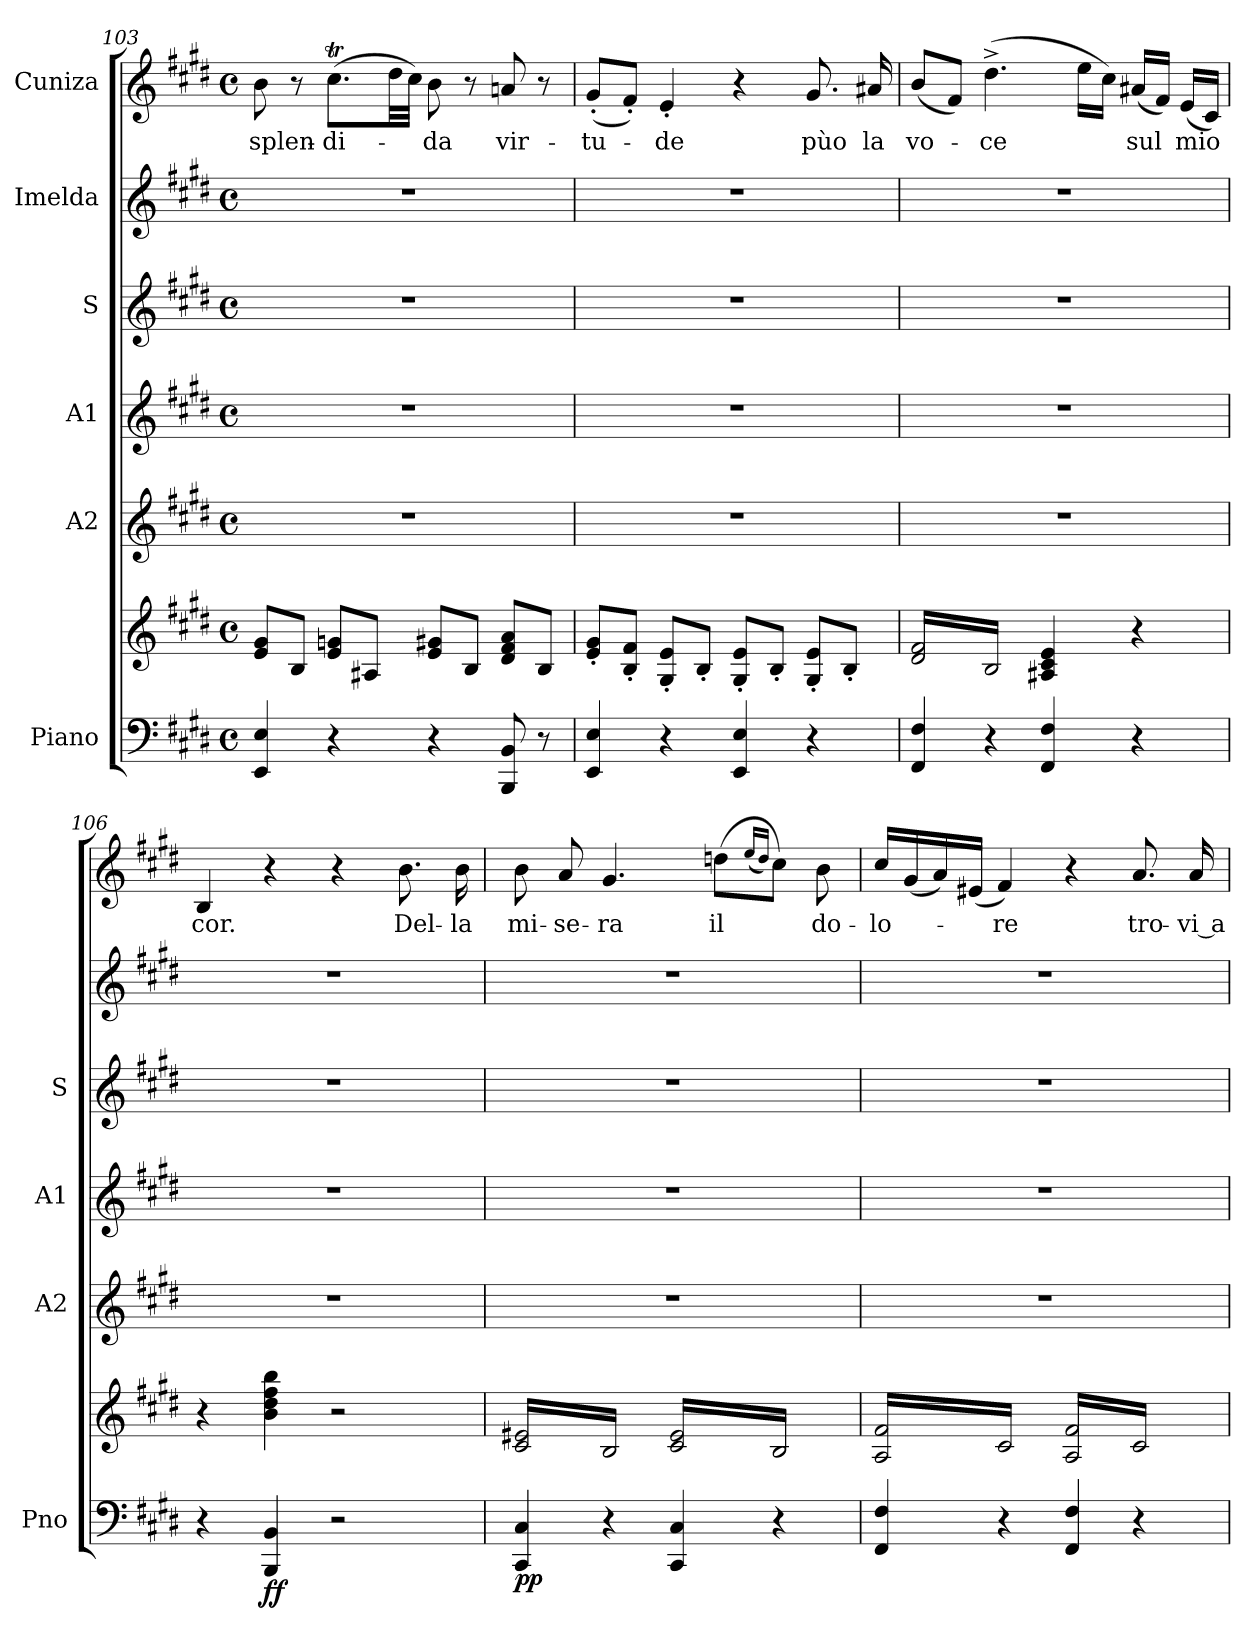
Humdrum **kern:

**kern	**kern	**dynam	**kern	**kern	**kern	**kern	**kern	**text
*part6	*part6	*part6	*part5	*part4	*part3	*part2	*part1	*part1
*staff7	*staff6	*staff6/7	*staff5	*staff4	*staff3	*staff2	*staff1	*staff1
*I"Piano	*	*	*I"A2	*I"A1	*I"S	*I"Imelda	*I"Cuniza	*
*I'Pno	*	*	*I'A2	*I'A1	*I'S	*	*	*
*clefF4	*clefG2	*	*clefG2	*clefG2	*clefG2	*clefG2	*clefG2	*
*k[f#c#g#d#]	*k[f#c#g#d#]	*	*k[f#c#g#d#]	*k[f#c#g#d#]	*k[f#c#g#d#]	*k[f#c#g#d#]	*k[f#c#g#d#]	*
*M4/4	*M4/4	*	*M4/4	*M4/4	*M4/4	*M4/4	*M4/4	*
*met(c)	*met(c)	*	*met(c)	*met(c)	*met(c)	*met(c)	*met(c)	*
=103	=103	=103	=103	=103	=103	=103	=103	=103
4EE/ 4E/	8e/ 8g#/L	.	1r	1r	1r	1r	8b\	splen-
.	8B/J	.	.	.	.	.	8r	.
4r	8e/ 8gn/L	.	.	.	.	.	(8.cc#T\L	-di-
.	8A#X/J	.	.	.	.	.	.	.
.	.	.	.	.	.	.	32dd#\LL	.
.	.	.	.	.	.	.	32cc#\JJJ)	.
4r	8e/ 8g#X/L	.	.	.	.	.	8b\	-da
.	8B/J	.	.	.	.	.	8r	.
8BBB/ 8BB/	8d#/ 8f#/ 8a/L	.	.	.	.	.	8an/	vir-
8r	8B/J	.	.	.	.	.	8r	.
=104	=104	=104	=104	=104	=104	=104	=104	=104
4EE/ 4E/	8e/' 8g#/'L	.	1r	1r	1r	1r	(8g#'/L	-tu-
.	8B/' 8f#/'J	.	.	.	.	.	8f#'/J)	.
4r	8G#/' 8e/'L	.	.	.	.	.	4e'/	-de
.	8B'/J	.	.	.	.	.	.	.
4EE/ 4E/	8G#/' 8e/'L	.	.	.	.	.	4r	.
.	8B'/J	.	.	.	.	.	.	.
4r	8G#/' 8e/'L	.	.	.	.	.	8.g#/	pùo
.	8B'/J	.	.	.	.	.	.	.
.	.	.	.	.	.	.	16a#X/	la
=105	=105	=105	=105	=105	=105	=105	=105	=105
*	*tremolo	*	*	*	*	*	*	*
4FF#/ 4F#/	16d#/ 16f#/LL	.	1r	1r	1r	1r	(8b/L	vo-
.	16B/	.	.	.	.	.	.	.
.	16d#/ 16f#/	.	.	.	.	.	8f#/J)	.
.	16B/	.	.	.	.	.	.	.
4r	16d#/ 16f#/	.	.	.	.	.	(4.dd#^\	-ce
.	16B/	.	.	.	.	.	.	.
.	16d#/ 16f#/	.	.	.	.	.	.	.
.	16B/JJ	.	.	.	.	.	.	.
*	*Xtremolo	*	*	*	*	*	*	*
4FF#/ 4F#/	4A#X/ 4c#/ 4e/	.	.	.	.	.	.	.
.	.	.	.	.	.	.	.	.
.	.	.	.	.	.	.	16ee\LL	.
.	.	.	.	.	.	.	16cc#\JJ)	.
4r	4r	.	.	.	.	.	(16a#X/LL	sul
.	.	.	.	.	.	.	16f#/JJ)	.
.	.	.	.	.	.	.	(16e/LL	mio
.	.	.	.	.	.	.	16c#/JJ)	.
!!LO:LB:g=z
=106	=106	=106	=106	=106	=106	=106	=106	=106
4r	4r	.	1r	1r	1r	1r	4B/	cor.
!	!	!LO:DY:b=2	!	!	!	!	!	!
!	!	!LO:DY:n=1:b	!	!	!	!	!	!
4BBB/ 4BB/	4b\ 4dd#\ 4ff#\ 4bb\	f f	.	.	.	.	4r	.
2r	2r	.	.	.	.	.	4r	.
.	.	.	.	.	.	.	8.b\	Del-
.	.	.	.	.	.	.	16b\	-la
=107	=107	=107	=107	=107	=107	=107	=107	=107
!	!	!LO:DY:b=2	!	!	!	!	!	!
!	!	!LO:DY:n=1:b	!	!	!	!	!	!
*	*tremolo	*	*	*	*	*	*	*
4CC#/ 4C#/	16c#/ 16e#X/LL	p p	1r	1r	1r	1r	8b\	mi-
.	16B/	.	.	.	.	.	.	.
.	16c#/ 16e#X/	.	.	.	.	.	8a/	-se-
.	16B/	.	.	.	.	.	.	.
4r	16c#/ 16e#X/	.	.	.	.	.	4.g#/	-ra
.	16B/	.	.	.	.	.	.	.
.	16c#/ 16e#X/	.	.	.	.	.	.	.
.	16B/JJ	.	.	.	.	.	.	.
4CC#/ 4C#/	16c#/ 16e#/LL	.	.	.	.	.	.	.
.	16B/	.	.	.	.	.	.	.
.	16c#/ 16e#/	.	.	.	.	.	(8ddn\L	il
.	16B/	.	.	.	.	.	.	.
.	.	.	.	.	.	.	(16qee/LL	.
.	.	.	.	.	.	.	16qdd/JJ)	.
4r	16c#/ 16e#/	.	.	.	.	.	8cc#\J)	.
.	16B/	.	.	.	.	.	.	.
.	16c#/ 16e#/	.	.	.	.	.	8b\	do-
.	16B/JJ	.	.	.	.	.	.	.
=108	=108	=108	=108	=108	=108	=108	=108	=108
4FF#/ 4F#/	16A/ 16f#/LL	.	1r	1r	1r	1r	16cc#/LL	-lo-
.	16c#/	.	.	.	.	.	(16g#/	.
.	16A/ 16f#/	.	.	.	.	.	16a/)	.
.	16c#/	.	.	.	.	.	(16e#X/JJ	.
4r	16A/ 16f#/	.	.	.	.	.	4f#/)	-re
.	16c#/	.	.	.	.	.	.	.
.	16A/ 16f#/	.	.	.	.	.	.	.
.	16c#/JJ	.	.	.	.	.	.	.
4FF#/ 4F#/	16A/ 16f#/LL	.	.	.	.	.	4r	.
.	16c#/	.	.	.	.	.	.	.
.	16A/ 16f#/	.	.	.	.	.	.	.
.	16c#/	.	.	.	.	.	.	.
4r	16A/ 16f#/	.	.	.	.	.	8.a/	tro-
.	16c#/	.	.	.	.	.	.	.
.	16A/ 16f#/	.	.	.	.	.	.	.
.	16c#/JJ	.	.	.	.	.	16a/	-vi a-
*	*Xtremolo	*	*	*	*	*	*	*
.	.	.	.	.	.	.	.	.
.	.	.	.	.	.	.	.	.
.	.	.	.	.	.	.	.	.
.	.	.	.	.	.	.	.	.
=	=	=	=	=	=	=	=	=
*-	*-	*-	*-	*-	*-	*-	*-	*-
